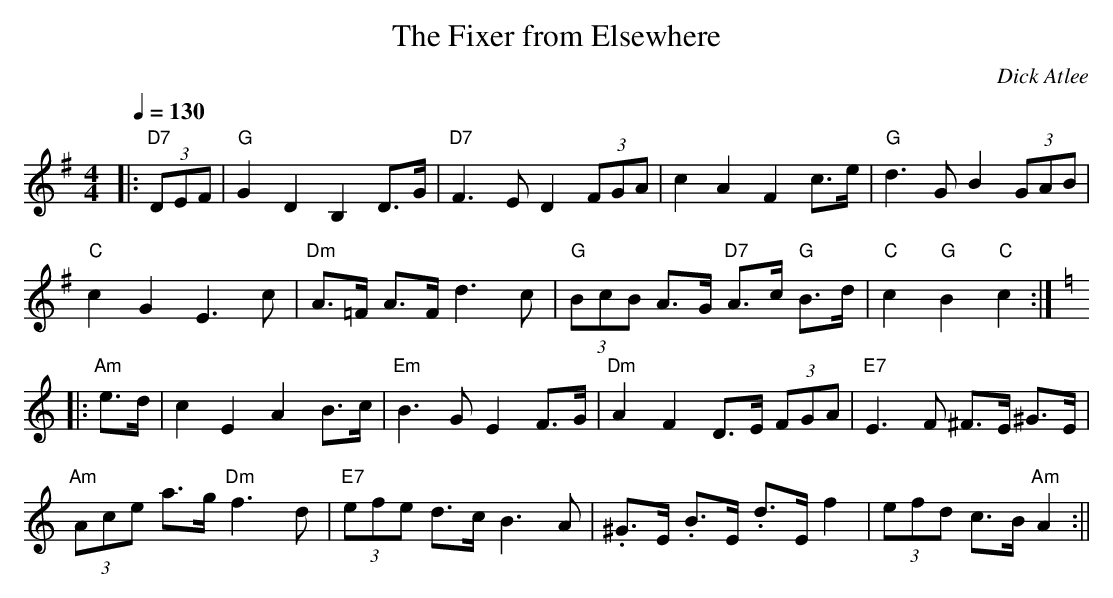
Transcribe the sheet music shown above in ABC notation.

X:1
T:The Fixer from Elsewhere
M:4/4
L:1/8
Q:1/4=130
C:Dick Atlee
K:G
|: "D7" (3DEF | "G" G2 D2 B,2 D>G | "D7" F3 E D2 (3FGA |
c2 A2 F2 c>e | "G" d3 G B2 (3GAB | !
"C" c2 G2 E3 c | "Dm" A>=F A>F d3 c |
"G" (3BcB A>G "D7" A>c "G" B>d | "C" c2 "G" B2 "C" c2 :| !
K:Am
|: "Am" e>d | c2 E2 A2 B>c | "Em" B3 G E2 F>G |
"Dm" A2 F2 D>E (3FGA | "E7" E3 F ^F>E ^G>E | !
"Am" (3Ace a>g "Dm" f3 d | "E7" (3efe d>c B3 A |
.^G>E .B>E .d>E f2 | (3efd c>B "Am" A2 :||
